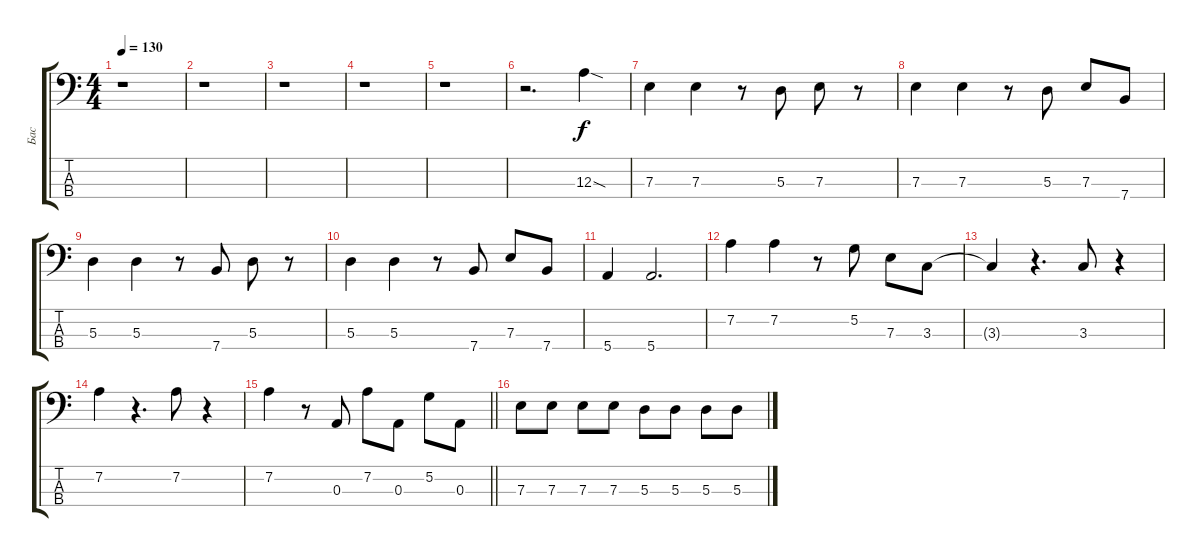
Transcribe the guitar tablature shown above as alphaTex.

\track ("Бас" "Бас") {instrument electricbassfinger}
\staff {score tabs}
\tuning (G2 D2 A1 E1) {hide}
\ts (4 4)
\tempo 130
\clef f4
\ks c
r.1{dy f} |
r.1 |
r.1 |
r.1 |
r.1 |
r.2{d} 12.3{sod}.4 |
7.3.4 7.3.4 r.8 5.3.8 7.3.8 r.8 |
7.3.4 7.3.4 r.8 5.3.8 7.3.8 7.4.8 |
5.3.4 5.3.4 r.8 7.4.8 5.3.8 r.8 |
5.3.4 5.3.4 r.8 7.4.8 7.3.8 7.4.8 |
5.4.4 5.4.2{d} |
7.2.4 7.2.4 r.8 5.2.8 7.3.8 3.3.8 |
3.3{t}.4 r.4{d} 3.3.8 r.4 |
7.2.4 r.4{d} 7.2.8 r.4 |
\barLineRight lightlight
7.2.4 r.8 0.3.8 7.2.8 0.3.8 5.2.8 0.3.8 |
7.3.8 7.3.8 7.3.8 7.3.8 5.3.8 5.3.8 5.3.8 5.3.8
